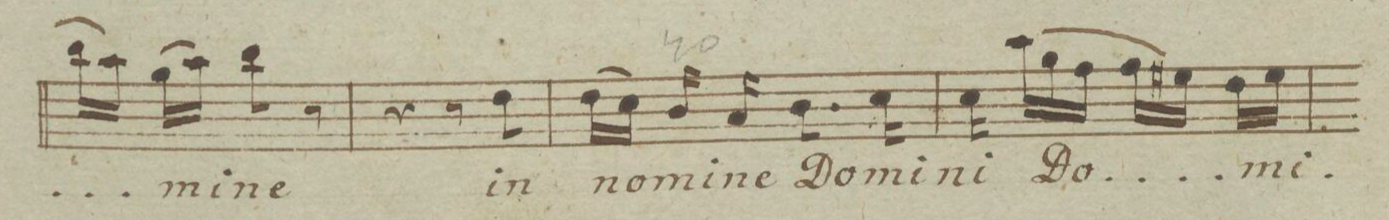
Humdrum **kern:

**kern	**text	**dynam
*I"Canto.	*	*
*clefC1	*	*
*k[f#]	*	*
*met(c)	*	*
*M2/4	*	*
(16gg\LL	.	.
16ff#\JJ)	.	.
(16ee\LL	-mi-	.
16ff#\JJ)	.	.
8gg\	-ne	.
8r	.	.
=117	=117	=117
4r	.	.
8r	.	.
8b\	in	.
=118	=118	=118
(16b\LL	no-	.
16a\JJ)	.	.
16g/	-mi-	.
16f#/	-ne	.
8.g\	Do-	.
16a\	-mi-	.
=119	=119	=119
16a\	-ni	.
(16ff#\LL	.	.
16ee\	Do-	.
16dd\JJ	.	.
16dd\LL	.	.
16cc#X\JJ)	.	.
16b\LL	-mi-	.
16cc#\JJ	.	.
=120	=120	=120
*-	*-	*-
